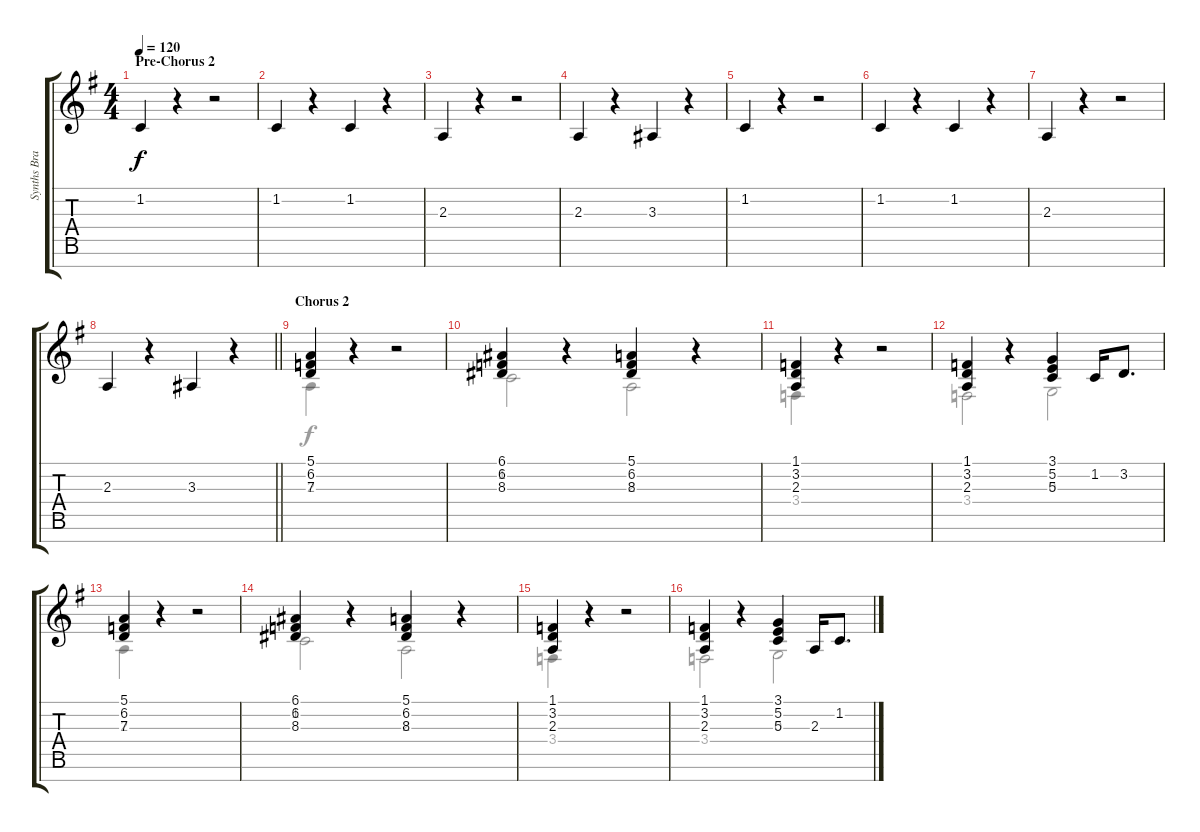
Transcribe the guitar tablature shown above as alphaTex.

\track ("Synths Brass" "Synths Bra") {instrument synthbrass1}
\staff {score tabs}
\tuning (E4 B3 G3 D3 A2 E2 B1) {hide}
\voice
\ts (4 4)
\section ("" "Pre-Chorus 2")
\tempo 120
\clef g2
\ks g
1.2.4{dy f} r.4 r.2 |
1.2.4 r.4 1.2.4 r.4 |
2.3.4 r.4 r.2 |
2.3.4 r.4 3.3.4 r.4 |
1.2.4 r.4 r.2 |
1.2.4 r.4 1.2.4 r.4 |
2.3.4 r.4 r.2 |
\barLineRight lightlight
2.3.4 r.4 3.3.4 r.4 |
\section ("" "Chorus 2")
(5.1 6.2 7.3).4 r.4 r.2 |
(6.1 6.2 8.3).4 r.4 (5.1 6.2 8.3).4 r.4 |
(1.1 3.2 2.3).4 r.4 r.2 |
(1.1 3.2 2.3).4 r.4 (3.1 5.2 5.3).4 1.2.16 3.2.8{d} |
(5.1 6.2 7.3).4 r.4 r.2 |
(6.1 6.2 8.3).4 r.4 (5.1 6.2 8.3).4 r.4 |
(1.1 3.2 2.3).4 r.4 r.2 |
(1.1 3.2 2.3).4 r.4 (3.1 5.2 5.3).4 2.3.16 1.2.8{d}
\voice
\clef g2
\ottava regular
\simile none
\ks g
|
|
|
|
|
|
|
\barLineRight lightlight
|
2.3.4 r.4 r.2 |
1.2.2 2.3.2 |
3.4.4 r.4 r.2 |
3.4.2 0.3.2 |
2.3.4 r.4 r.2 |
1.2.2 2.3.2 |
3.4.4 r.4 r.2 |
3.4.2 0.3.2
